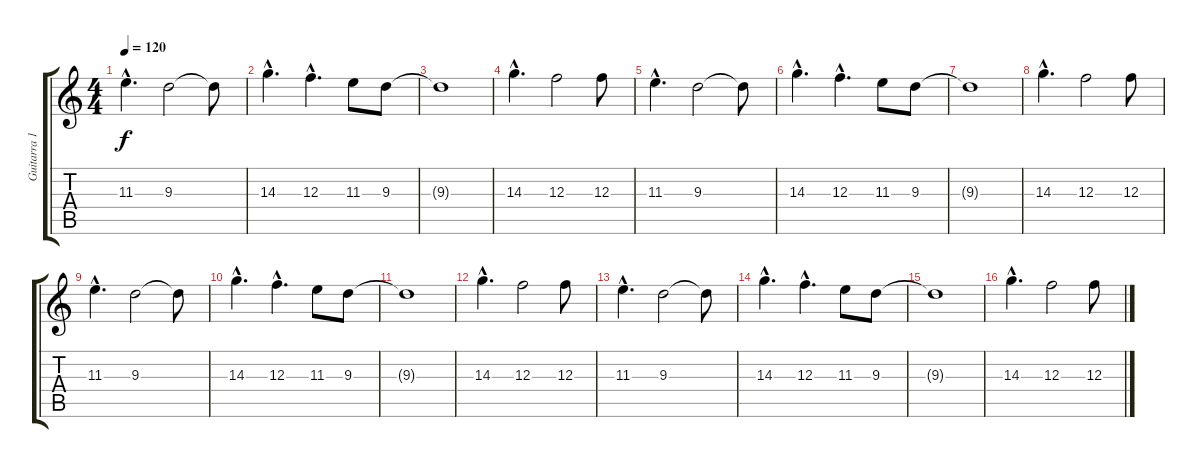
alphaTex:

\track ("Guitarra 1" "Guitarra 1") {instrument distortionguitar}
\staff {score tabs}
\tuning (D4 A3 F3 C3 G2 C2) {hide}
\ts (4 4)
\tempo 120
\clef g2
\ks c
11.3{hac}.4{d dy f} 9.3.2 9.3{t}.8 |
14.3{hac}.4{d} 12.3{hac}.4{d} 11.3.8 9.3.8 |
9.3{t}.1 |
14.3{hac}.4{d} 12.3.2 12.3.8 |
11.3{hac}.4{d} 9.3.2 9.3{t}.8 |
14.3{hac}.4{d} 12.3{hac}.4{d} 11.3.8 9.3.8 |
9.3{t}.1 |
14.3{hac}.4{d} 12.3.2 12.3.8 |
11.3{hac}.4{d} 9.3.2 9.3{t}.8 |
14.3{hac}.4{d} 12.3{hac}.4{d} 11.3.8 9.3.8 |
9.3{t}.1 |
14.3{hac}.4{d} 12.3.2 12.3.8 |
11.3{hac}.4{d} 9.3.2 9.3{t}.8 |
14.3{hac}.4{d} 12.3{hac}.4{d} 11.3.8 9.3.8 |
9.3{t}.1 |
14.3{hac}.4{d} 12.3.2 12.3.8
